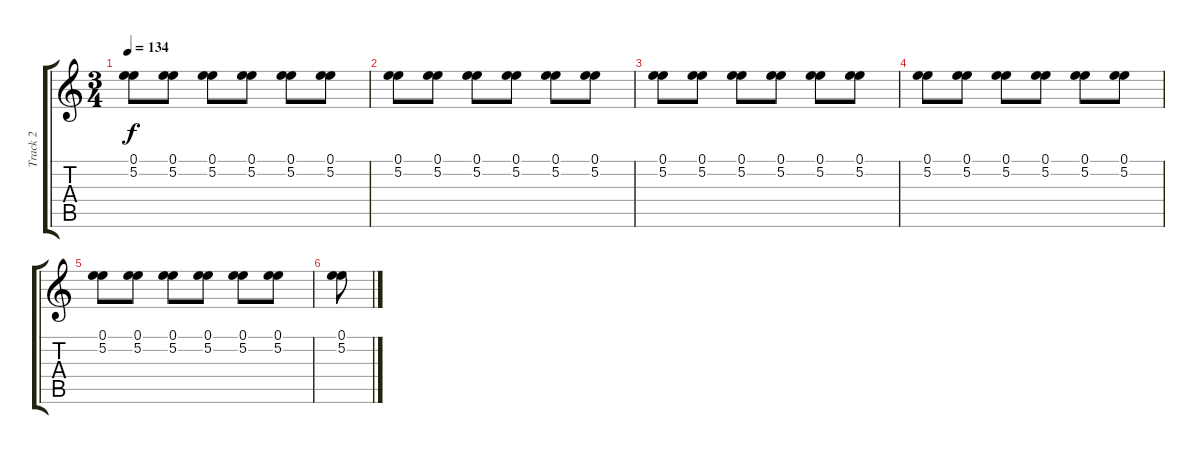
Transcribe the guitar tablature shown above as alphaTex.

\track ("Track 2" "Track 2") {instrument distortionguitar}
\staff {score tabs}
\tuning (E4 B3 G3 D3 A2 E2) {hide}
\ts (3 4)
\tempo 134
\clef g2
\ks c
(0.1 5.2).8{dy f} (0.1 5.2).8 (0.1 5.2).8 (0.1 5.2).8 (0.1 5.2).8 (0.1 5.2).8 |
(0.1 5.2).8 (0.1 5.2).8 (0.1 5.2).8 (0.1 5.2).8 (0.1 5.2).8 (0.1 5.2).8 |
(0.1 5.2).8 (0.1 5.2).8 (0.1 5.2).8 (0.1 5.2).8 (0.1 5.2).8 (0.1 5.2).8 |
(0.1 5.2).8 (0.1 5.2).8 (0.1 5.2).8 (0.1 5.2).8 (0.1 5.2).8 (0.1 5.2).8 |
(0.1 5.2).8 (0.1 5.2).8 (0.1 5.2).8 (0.1 5.2).8 (0.1 5.2).8 (0.1 5.2).8 |
(0.1 5.2).8
